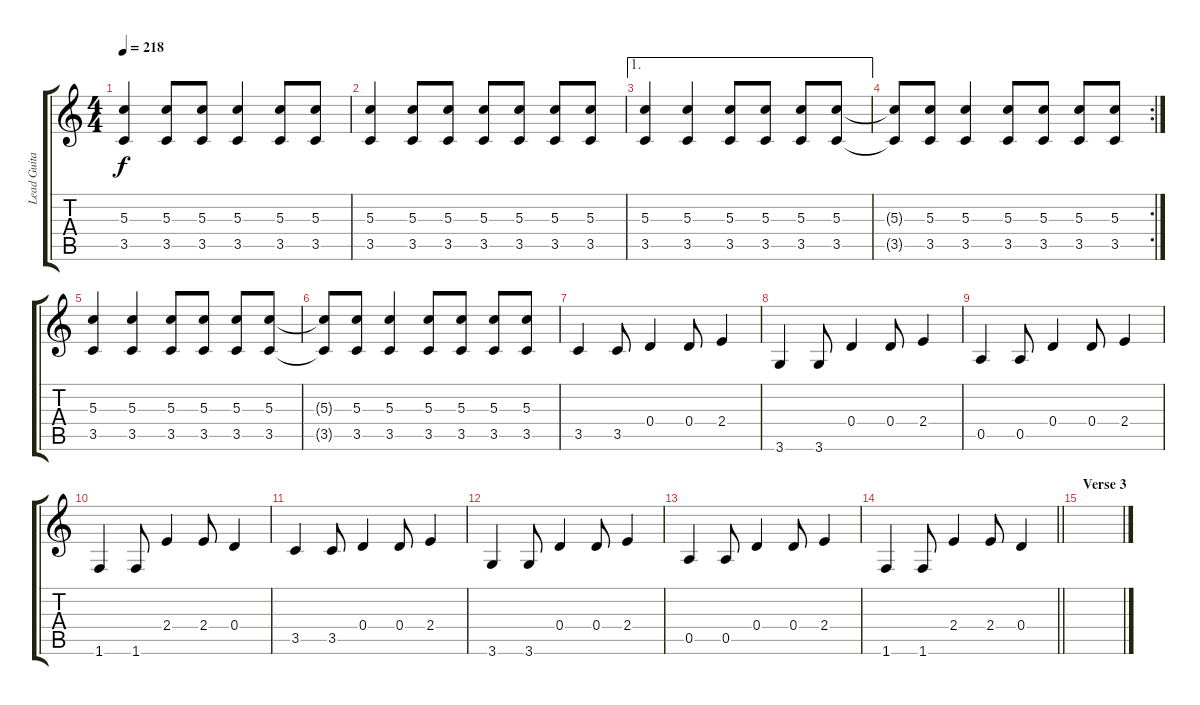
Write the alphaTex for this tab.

\track ("Lead Guitar" "Lead Guita") {instrument distortionguitar}
\staff {score tabs}
\tuning (E4 B3 G3 D3 A2 E2) {hide}
\ts (4 4)
\tempo 218
\clef g2
\ks c
(5.3 3.5).4{dy f} (5.3 3.5).8 (5.3 3.5).8 (5.3 3.5).4 (5.3 3.5).8 (5.3 3.5).8 |
(5.3 3.5).4 (5.3 3.5).8 (5.3 3.5).8 (5.3 3.5).8 (5.3 3.5).8 (5.3 3.5).8 (5.3 3.5).8 |
\ae 1
(5.3 3.5).4 (5.3 3.5).4 (5.3 3.5).8 (5.3 3.5).8 (5.3 3.5).8 (5.3 3.5).8 |
\rc 2
(5.3{t} 3.5{t}).8 (5.3 3.5).8 (5.3 3.5).4 (5.3 3.5).8 (5.3 3.5).8 (5.3 3.5).8 (5.3 3.5).8 |
(5.3 3.5).4 (5.3 3.5).4 (5.3 3.5).8 (5.3 3.5).8 (5.3 3.5).8 (5.3 3.5).8 |
(5.3{t} 3.5{t}).8 (5.3 3.5).8 (5.3 3.5).4 (5.3 3.5).8 (5.3 3.5).8 (5.3 3.5).8 (5.3 3.5).8 |
3.5.4 3.5.8 0.4.4 0.4.8 2.4.4 |
3.6.4 3.6.8 0.4.4 0.4.8 2.4.4 |
0.5.4 0.5.8 0.4.4 0.4.8 2.4.4 |
1.6.4 1.6.8 2.4.4 2.4.8 0.4.4 |
3.5.4 3.5.8 0.4.4 0.4.8 2.4.4 |
3.6.4 3.6.8 0.4.4 0.4.8 2.4.4 |
0.5.4 0.5.8 0.4.4 0.4.8 2.4.4 |
\barLineRight lightlight
1.6.4 1.6.8 2.4.4 2.4.8 0.4.4 |
\section ("" "Verse 3")
